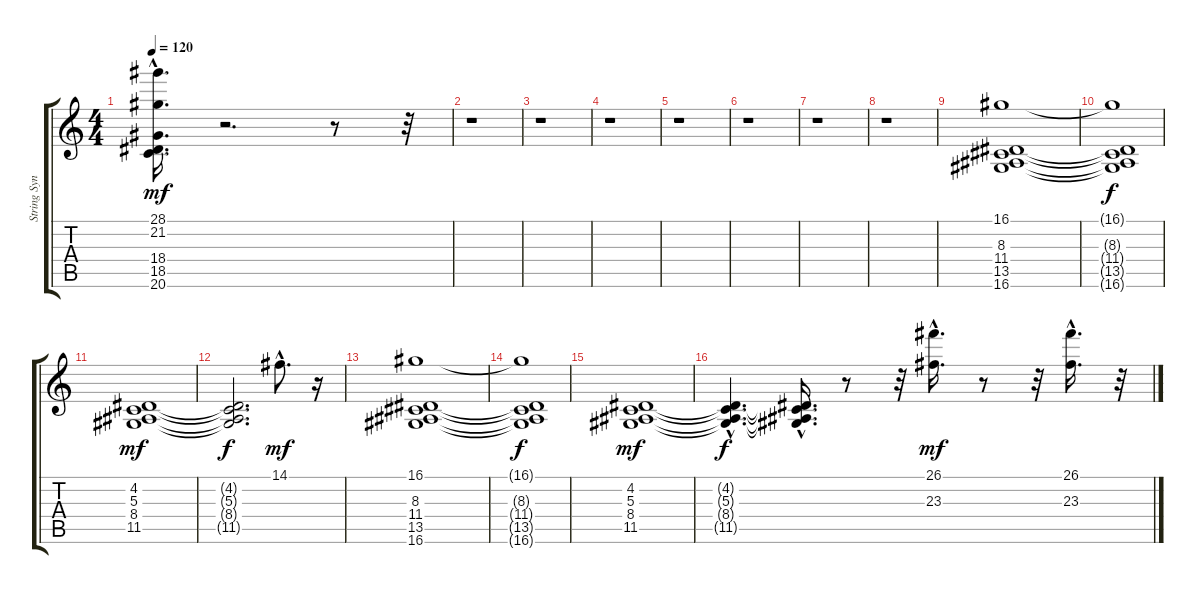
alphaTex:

\track ("String Synth" "String Syn") {instrument synthstrings1}
\staff {score tabs}
\tuning (E4 B3 G3 D3 A2 E2) {hide}
\ts (4 4)
\tempo 120
\clef g2
\ks c
(28.1{hac} 21.2{hac} 18.4{hac} 18.5{hac} 20.6{hac}).16{d dy mf} r.2{d} r.8 r.32 |
r.1 |
r.1 |
r.1 |
r.1 |
r.1 |
r.1 |
r.1 |
(16.1 8.3 11.4 13.5 16.6).1 |
(16.1{t} 8.3{t} 11.4{t} 13.5{t} 16.6{t}).1{dy f} |
(4.2 5.3 8.4 11.5).1{dy mf} |
(4.2{t} 5.3{t} 8.4{t} 11.5{t}).2{d dy f} 14.1{hac}.8{d dy mf} r.16 |
(16.1 8.3 11.4 13.5 16.6).1 |
(16.1{t} 8.3{t} 11.4{t} 13.5{t} 16.6{t}).1{dy f} |
(4.2 5.3 8.4 11.5).1{dy mf} |
(4.2{hac t} 5.3{hac t} 8.4{hac t} 11.5{hac t}).4{d dy f} (4.2{hac t} 5.3{hac t} 8.4{hac t} 11.5{hac t}).16{d} r.8 r.32 (26.1{hac} 23.3{hac}).16{d dy mf} r.8 r.32 (26.1{hac} 23.3{hac}).16{d} r.32
